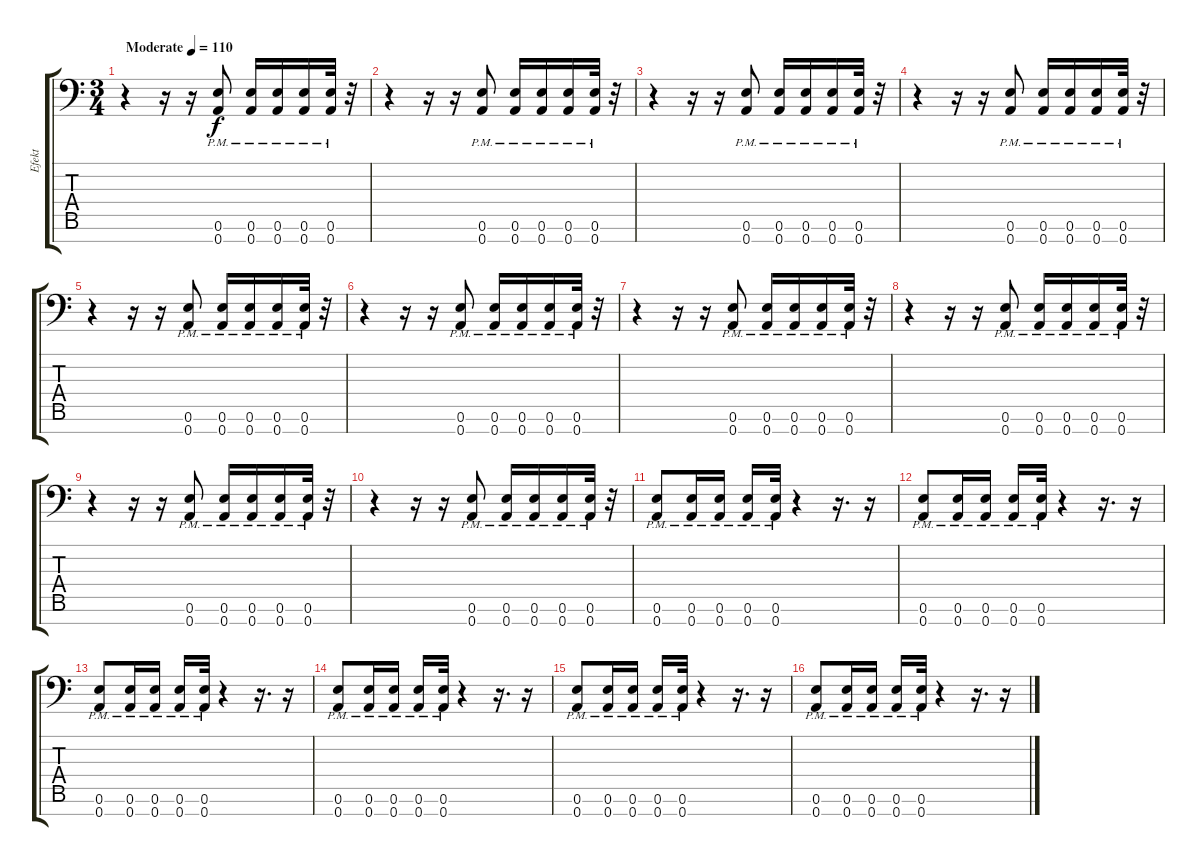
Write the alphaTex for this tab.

\track ("Efekt" "Efekt") {instrument overdrivenguitar}
\staff {score tabs}
\tuning (E4 B3 G3 D3 A2 E2 A1) {hide}
\ts (3 4)
\tempo (110 "Moderate")
\clef f4
\ks c
r.4{dy f volume 2 instrument overdrivenguitar} r.16 r.16 (0.6 0.7{pm}).8 (0.6 0.7{pm}).16 (0.6 0.7{pm}).16 (0.6 0.7{pm}).16 (0.6 0.7{pm}).32 r.32 |
r.4{volume 3} r.16 r.16 (0.6 0.7{pm}).8 (0.6 0.7{pm}).16 (0.6 0.7{pm}).16 (0.6 0.7{pm}).16 (0.6 0.7{pm}).32 r.32 |
r.4{volume 4} r.16 r.16 (0.6 0.7{pm}).8 (0.6 0.7{pm}).16 (0.6 0.7{pm}).16 (0.6 0.7{pm}).16 (0.6 0.7{pm}).32 r.32 |
r.4{volume 5} r.16 r.16 (0.6 0.7{pm}).8 (0.6 0.7{pm}).16 (0.6 0.7{pm}).16 (0.6 0.7{pm}).16 (0.6 0.7{pm}).32 r.32 |
r.4{volume 6} r.16 r.16 (0.6 0.7{pm}).8 (0.6 0.7{pm}).16 (0.6 0.7{pm}).16 (0.6 0.7{pm}).16 (0.6 0.7{pm}).32 r.32 |
r.4{volume 7} r.16 r.16 (0.6 0.7{pm}).8 (0.6 0.7{pm}).16 (0.6 0.7{pm}).16 (0.6 0.7{pm}).16 (0.6 0.7{pm}).32 r.32 |
r.4{volume 8} r.16 r.16 (0.6 0.7{pm}).8 (0.6 0.7{pm}).16 (0.6 0.7{pm}).16 (0.6 0.7{pm}).16 (0.6 0.7{pm}).32 r.32 |
r.4 r.16 r.16 (0.6 0.7{pm}).8 (0.6 0.7{pm}).16 (0.6 0.7{pm}).16 (0.6 0.7{pm}).16 (0.6 0.7{pm}).32 r.32 |
r.4 r.16 r.16 (0.6 0.7{pm}).8 (0.6 0.7{pm}).16 (0.6 0.7{pm}).16 (0.6 0.7{pm}).16 (0.6 0.7{pm}).32 r.32 |
r.4 r.16 r.16 (0.6 0.7{pm}).8 (0.6 0.7{pm}).16 (0.6 0.7{pm}).16 (0.6 0.7{pm}).16 (0.6 0.7{pm}).32 r.32 |
(0.6 0.7{pm}).8{balance 8} (0.6 0.7{pm}).16 (0.6 0.7{pm}).16 (0.6 0.7{pm}).16 (0.6 0.7{pm}).32 r.4 r.16{d} r.16 |
(0.6 0.7{pm}).8 (0.6 0.7{pm}).16 (0.6 0.7{pm}).16 (0.6 0.7{pm}).16 (0.6 0.7{pm}).32 r.4 r.16{d} r.16 |
(0.6 0.7{pm}).8 (0.6 0.7{pm}).16 (0.6 0.7{pm}).16 (0.6 0.7{pm}).16 (0.6 0.7{pm}).32 r.4 r.16{d} r.16 |
(0.6 0.7{pm}).8 (0.6 0.7{pm}).16 (0.6 0.7{pm}).16 (0.6 0.7{pm}).16 (0.6 0.7{pm}).32 r.4 r.16{d} r.16 |
(0.6 0.7{pm}).8 (0.6 0.7{pm}).16 (0.6 0.7{pm}).16 (0.6 0.7{pm}).16 (0.6 0.7{pm}).32 r.4 r.16{d} r.16 |
(0.6 0.7{pm}).8 (0.6 0.7{pm}).16 (0.6 0.7{pm}).16 (0.6 0.7{pm}).16 (0.6 0.7{pm}).32 r.4 r.16{d} r.16
